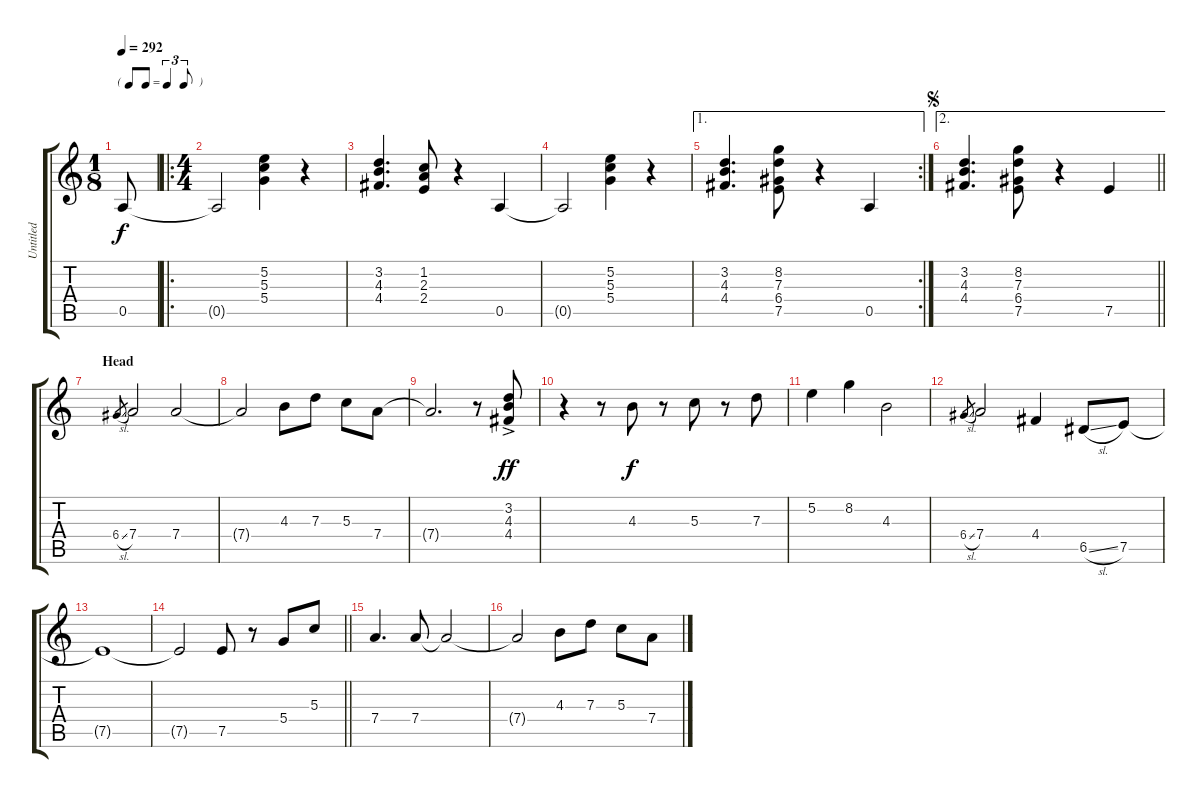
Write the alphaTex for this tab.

\track ("Untitled" "Untitled") {instrument electricguitarclean}
\staff {score tabs}
\tuning (E4 B3 G3 D3 A2 E2) {hide}
\ts (1 8)
\tf triplet8th
\tempo 292
\clef g2
\ks c
0.5.8{dy f instrument electricguitarclean} |
\ro
\ts (4 4)
0.5{t}.2 (5.2 5.3 5.4).4 r.4 |
(3.2 4.3 4.4).4{d} (1.2 2.3 2.4).8 r.4 0.5.4 |
0.5{t}.2 (5.2 5.3 5.4).4 r.4 |
\ae 1
\rc 2
(3.2 4.3 4.4).4{d} (8.2 7.3 6.4 7.5).8 r.4 0.5.4 |
\ae 2
\jump segno
\barLineRight lightlight
(3.2 4.3 4.4).4{d} (8.2 7.3 6.4 7.5).8 r.4 7.5.4 |
\section ("" "Head")
6.4{sl}.8{gr} 7.4.2 7.4.2 |
7.4{t}.2 4.3.8 7.3.8 5.3.8 7.4.8 |
7.4{t}.2{d} r.8 (3.2{ac} 4.3{ac} 4.4{ac}).8{dy ff} |
r.4 r.8 4.3.8{dy f} r.8 5.3.8 r.8 7.3.8 |
5.2.4 8.2.4 4.3.2 |
6.4{sl}.8{gr} 7.4.2 4.4.4 6.5{sl}.8 7.5.8 |
7.5{t}.1 |
\barLineRight lightlight
7.5{t}.2 7.5.8 r.8 5.4.8 5.3.8 |
7.4.4{d} 7.4.8 7.4{t}.2 |
7.4{t}.2 4.3.8 7.3.8 5.3.8 7.4.8
